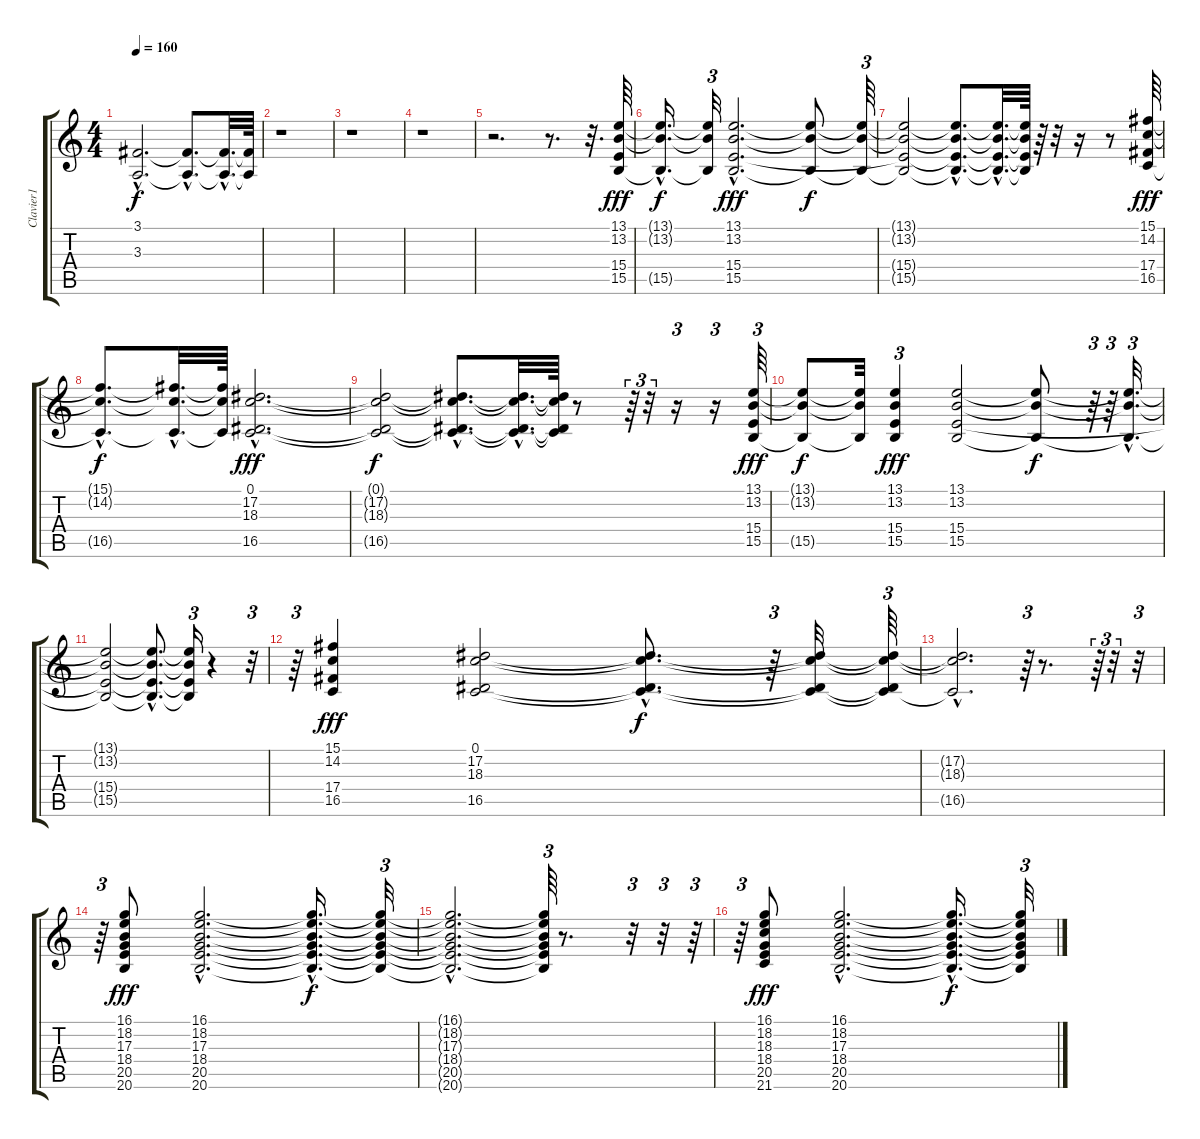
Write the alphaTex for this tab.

\track ("Clavier1" "Clavier1") {instrument choiraahs}
\staff {score tabs}
\tuning (Eb4 Bb3 Gb3 Db3 Ab2 Eb2) {hide}
\ts (4 4)
\tempo 160
\clef g2
\ks c
(3.1{hac t} 3.3{hac t}).2{d dy f} (3.1{hac t} 3.3{hac t}).8{d} (3.1{hac t} 3.3{hac t}).32{d} (3.1{t} 3.3{t}).64 |
r.1 |
r.1 |
r.1 |
r.2{d} r.8{d} r.32{d} (13.1 13.2 15.4 15.5).64{dy fff} |
(13.1{hac t} 13.2{hac t} 15.5{hac t}).16{d dy f} (13.1{t} 13.2{t} 15.5{t}).32{tu (3 2)} (13.1{hac} 13.2{hac} 15.4{hac} 15.5{hac}).2{d dy fff} (13.1{t} 13.2{t} 15.5{t}).8{dy f} (13.1{t} 13.2{t} 15.5{t}).64{tu (3 2)} |
(13.1{t} 13.2{t} 15.4{t} 15.5{t}).2 (13.1{hac t} 13.2{hac t} 15.4{hac t} 15.5{hac t}).8{d} (13.1{hac t} 13.2{hac t} 15.4{hac t} 15.5{hac t}).32{d} (13.1{t} 13.2{t} 15.4{t} 15.5{t}).64 r.64 r.32 r.16 r.8 (15.1 14.2 17.4 16.5).64{dy fff} |
(15.1{hac t} 14.2{hac t} 16.5{hac t}).8{d dy f} (15.1{hac t} 14.2{hac t} 16.5{hac t}).32{d} (15.1{t} 14.2{t} 16.5{t}).64 (0.1{hac} 17.2{hac} 18.3{hac} 16.5{hac}).2{d dy fff} |
(0.1{t} 17.2{t} 18.3{t} 16.5{t}).2{dy f} (0.1{hac t} 17.2{hac t} 18.3{hac t} 16.5{hac t}).8{d} (0.1{hac t} 17.2{hac t} 18.3{hac t} 16.5{hac t}).32{d} (0.1{t} 17.2{t} 18.3{t} 16.5{t}).64 r.8 r.64{tu (3 2)} r.32{tu (3 2)} r.16{tu (3 2)} r.16{tu (3 2)} (13.1 13.2 15.4 15.5).64{tu (3 2) dy fff} |
(13.1{t} 13.2{t} 15.5{t}).8{dy f} (13.1{t} 13.2{t} 15.5{t}).32 (13.1 13.2 15.4 15.5).4{tu (3 2) dy fff} (13.1 13.2 15.4 15.5).2 (13.1{t} 13.2{t} 15.5{t}).8{dy f} r.64{tu (3 2)} r.64{tu (3 2)} (13.1{hac t} 13.2{hac t} 15.5{hac t}).32{d tu (3 2)} |
(13.1{t} 13.2{t} 15.4{t} 15.5{t}).2 (13.1{hac t} 13.2{hac t} 15.4{hac t} 15.5{hac t}).8{d} (13.1{t} 13.2{t} 15.4{t} 15.5{t}).16{tu (3 2)} r.4 r.32{tu (3 2)} |
r.64{tu (3 2)} (15.1 14.2 17.4 16.5).4{dy fff} (0.1 17.2 18.3 16.5).2 (0.1{hac t} 17.2{hac t} 18.3{hac t} 16.5{hac t}).8{d dy f} r.64{tu (3 2)} (0.1{t} 17.2{t} 18.3{t} 16.5{t}).32 (0.1{t} 17.2{t} 18.3{t} 16.5{t}).64{tu (3 2)} |
(17.2{hac t} 18.3{hac t} 16.5{hac t}).2{d} r.64{tu (3 2)} r.8{d} r.64{tu (3 2)} r.32{tu (3 2)} r.32{tu (3 2)} |
r.64{tu (3 2)} (16.1 18.2 17.3 18.4 20.5 20.6).8{dy fff} (16.1{hac} 18.2{hac} 17.3{hac} 18.4{hac} 20.5{hac} 20.6{hac}).2{d} (16.1{hac t} 18.2{hac t} 17.3{hac t} 18.4{hac t} 20.5{hac t} 20.6{hac t}).16{d dy f} (16.1{t} 18.2{t} 17.3{t} 18.4{t} 20.5{t} 20.6{t}).32{tu (3 2)} |
(16.1{hac t} 18.2{hac t} 17.3{hac t} 18.4{hac t} 20.5{hac t} 20.6{hac t}).2{d} (16.1{t} 18.2{t} 17.3{t} 18.4{t} 20.5{t} 20.6{t}).64{tu (3 2)} r.8{d} r.32{tu (3 2)} r.32{tu (3 2)} r.64{tu (3 2)} |
r.64{tu (3 2)} (16.1 18.2 18.3 18.4 20.5 21.6).8{dy fff} (16.1{hac} 18.2{hac} 17.3{hac} 18.4{hac} 20.5{hac} 20.6{hac}).2{d} (16.1{hac t} 18.2{hac t} 17.3{hac t} 18.4{hac t} 20.5{hac t} 20.6{hac t}).16{d dy f} (16.1{t} 18.2{t} 17.3{t} 18.4{t} 20.5{t} 20.6{t}).32{tu (3 2)}
